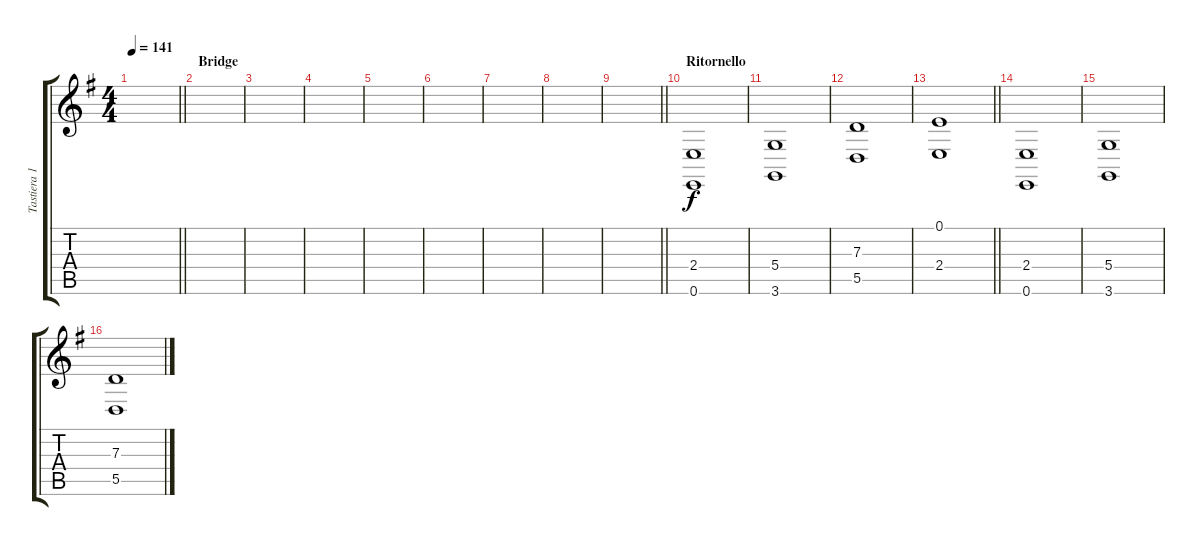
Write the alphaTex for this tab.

\track ("Tastiera 1" "Tastiera 1") {instrument stringensemble2}
\staff {score tabs}
\tuning (E4 B3 G3 D3 A2 E2) {hide}
\ts (4 4)
\tempo 141
\clef g2
\barLineRight lightlight
\ks eminor
|
\section ("" "Bridge")
|
|
|
|
|
|
|
\barLineRight lightlight
|
\section ("" "Ritornello")
(2.4 0.6).1 |
(5.4 3.6).1 |
(7.3 5.5).1 |
\barLineRight lightlight
(0.1 2.4).1 |
(2.4 0.6).1 |
(5.4 3.6).1 |
(7.3 5.5).1
